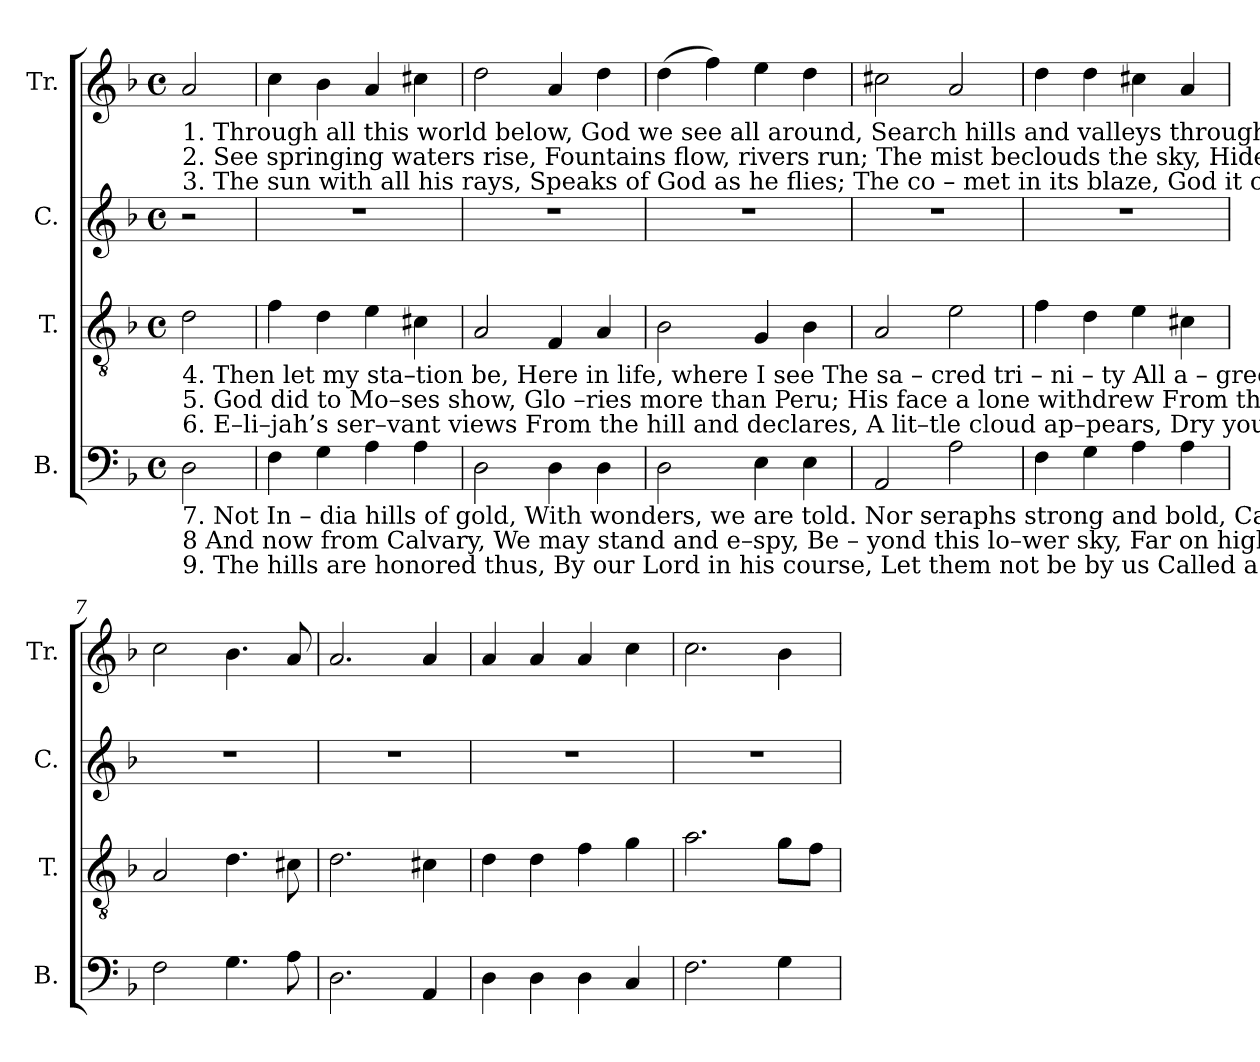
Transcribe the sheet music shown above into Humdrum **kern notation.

**kern	**kern	**kern	**kern
*part4	*part3	*part2	*part1
*staff4	*staff3	*staff2	*staff1
*I"B.	*I"T.	*I"C.	*I"Tr.
*I'B.	*I'T.	*I'C.	*I'Tr.
*clefF4	*clefGv2	*clefG2	*clefG2
*k[b-]	*k[b-]	*k[b-]	*k[b-]
*M4/4	*M4/4	*M4/4	*M4/4
*met(c)	*met(c)	*met(c)	*met(c)
*MM140	*MM140	*MM140	*MM140
=1	=1	=1	=1
!	!	!	!LO:TX:b:t=1. Through all this world below,  God we see all  around, Search hills and valleys through, There he’s found. In growing fields of corn, The
!	!	!	!LO:TX:b:t=2.  See  springing  waters rise,  Fountains flow, rivers run;  The mist  beclouds  the sky,  Hides the sun&colon; Then down the rain doth pour, The
!	!	!	!LO:TX:b:t=3.  The  sun with all  his  rays,  Speaks  of  God as he flies;  The co – met  in  its   blaze,   God  it   cries.  The   shi – ning   of   the   stars,  The
!	!LO:TX:b:t=4. Then  let  my  sta–tion  be,  Here  in  life, where  I    see  The  sa – cred   tri – ni  –  ty   All      a  –  gree;    In  all the works he’s made,  The	!	!
!	!LO:TX:b:t=5. God  did to Mo–ses  show,  Glo –ries  more  than  Peru;  His  face  a lone  withdrew    From the  view.  Mount Sinai was the place,  Where	!	!
!	!LO:TX:b:t=6. E–li–jah’s  ser–vant  views   From the hill and declares,    A  lit–tle  cloud  ap–pears,    Dry  your  tears&colon;  Our Lord trans–fi–gured is,  With	!	!
!LO:TX:b:t=7. Not  In – dia  hills of gold,  With wonders, we are told. Nor  seraphs strong and bold,  Can  un  – fold   The mountain Cal–va–ry,  Where	!	!	!
!LO:TX:b:t=8  And  now from  Calvary,     We  may  stand  and  e–spy,  Be – yond  this  lo–wer   sky,   Far   on    high,  Mount  Zion’s  spicy hill,  Where	!	!	!
!LO:TX:b:t=9. The hills are honored thus,   By our Lord in his course,   Let   them   not   be   by   us    Called  a   curse;   Forbid  it,  mighty King,   But	!	!	!
2D\	2d\	2r	2a/
=2	=2	=2	=2
4F\	4f\	1r	4cc\
4G\	4d\	.	4b-\
4A\	4e\	.	4a/
4A\	4c#X\	.	4cc#X\
=3	=3	=3	=3
2D\	2A/	1r	2dd\
4D\	4F/	.	4a/
4D\	4A/	.	4dd\
=4	=4	=4	=4
2D\	2B-\	1r	(4dd\
.	.	.	4ff\)
4E\	4G/	.	4ee\
4E\	4B-\	.	4dd\
=5	=5	=5	=5
2AA/	2A/	1r	2cc#X\
2A\	2e\	.	2a/
=6	=6	=6	=6
4F\	4f\	1r	4dd\
4G\	4d\	.	4dd\
4A\	4e\	.	4cc#X\
4A\	4c#X\	.	4a/
=7	=7	=7	=7
2F\	2A/	1r	2cc\
4.G\	4.d\	.	4.b-\
8A\	8c#X\	.	8a/
=8	=8	=8	=8
2.D\	2.d\	1r	2.a/
4AA/	4c#X\	.	4a/
=9	=9	=9	=9
4D\	4d\	1r	4a/
4D\	4d\	.	4a/
4D\	4f\	.	4a/
4C/	4g\	.	4cc\
=10	=10	=10	=10
2.F\	2.a\	1r	2.cc\
4G\	8g\L	.	4b-\
.	8f\J	.	.
=	=	=	=
*-	*-	*-	*-
